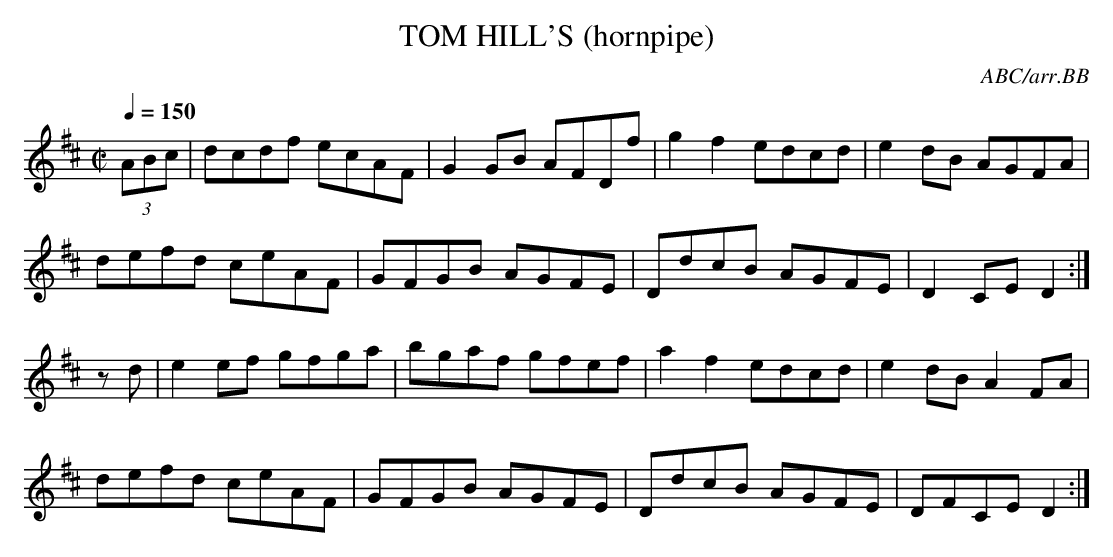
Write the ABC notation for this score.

X:1
T:TOM HILL'S (hornpipe)
C:ABC/arr.BB
Q:1/4=150
L:1/8
M:C|
K:D
(3ABc|dcdf ecAF|G2GB AFDf|g2f2 edcd|e2dB AGFA|
defd ceAF|GFGB AGFE|DdcB AGFE|D2CE D2:|
zd|e2ef gfga|bgaf gfef|a2f2 edcd|e2dB A2FA|
defd ceAF|GFGB AGFE|DdcB AGFE|DFCE D2:|
